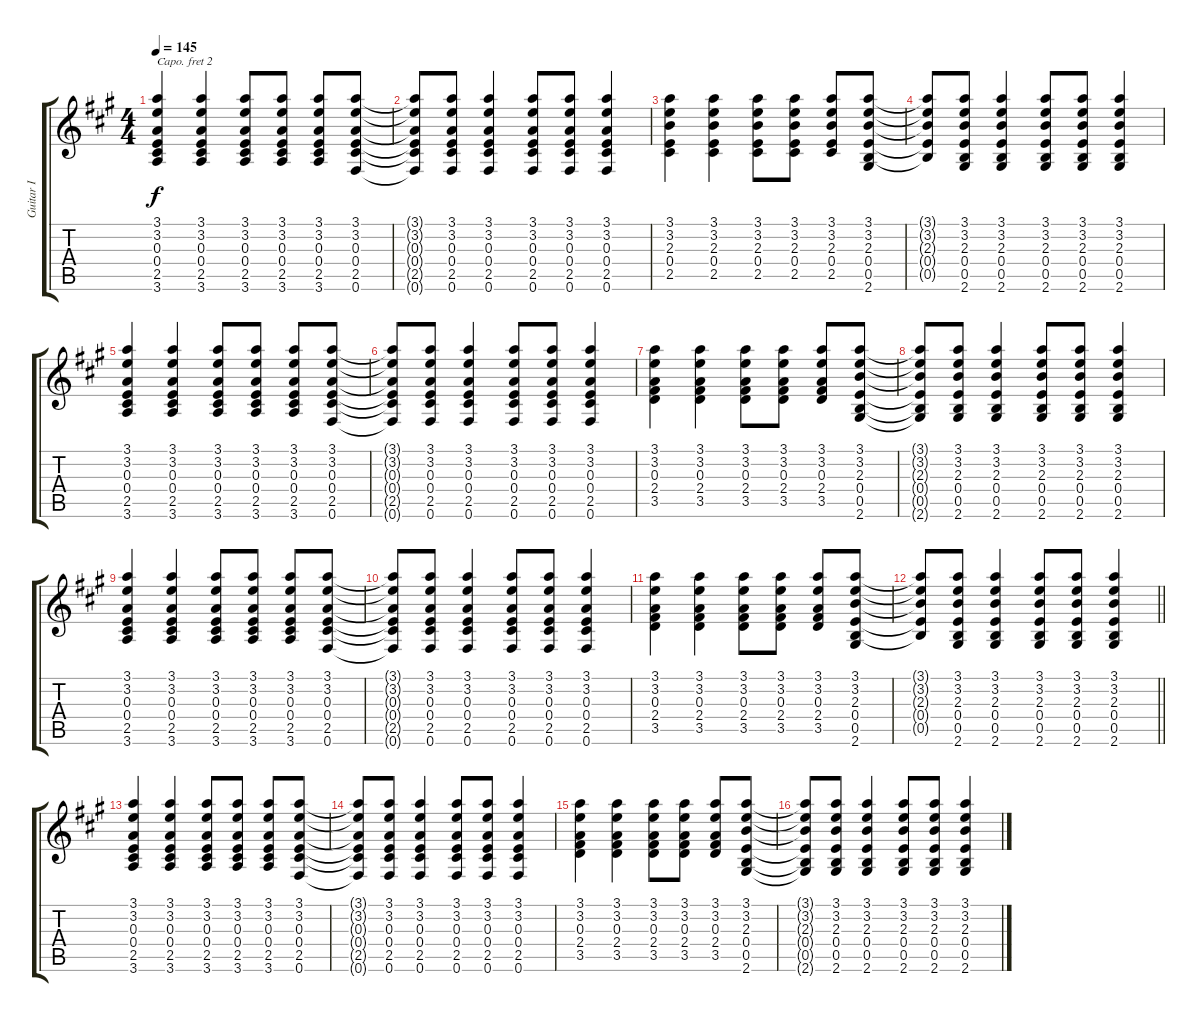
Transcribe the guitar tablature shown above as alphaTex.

\track ("Guitar I" "Guitar I") {instrument acousticguitarsteel}
\staff {score tabs}
\capo 2
\tuning (E4 B3 G3 D3 A2 E2) {hide}
\ts (4 4)
\tempo 145
\clef g2
\ks a
(3.1 3.2 0.3 0.4 2.5 3.6).4{dy f} (3.1 3.2 0.3 0.4 2.5 3.6).4 (3.1 3.2 0.3 0.4 2.5 3.6).8 (3.1 3.2 0.3 0.4 2.5 3.6).8 (3.1 3.2 0.3 0.4 2.5 3.6).8 (3.1 3.2 0.3 0.4 2.5 0.6).8 |
(3.1{t} 3.2{t} 0.3{t} 0.4{t} 2.5{t} 0.6{t}).8 (3.1 3.2 0.3 0.4 2.5 0.6).8 (3.1 3.2 0.3 0.4 2.5 0.6).4 (3.1 3.2 0.3 0.4 2.5 0.6).8 (3.1 3.2 0.3 0.4 2.5 0.6).8 (3.1 3.2 0.3 0.4 2.5 0.6).4 |
(3.1 3.2 2.3 0.4 2.5).4 (3.1 3.2 2.3 0.4 2.5).4 (3.1 3.2 2.3 0.4 2.5).8 (3.1 3.2 2.3 0.4 2.5).8 (3.1 3.2 2.3 0.4 2.5).8 (3.1 3.2 2.3 0.4 0.5 2.6).8 |
(3.1{t} 3.2{t} 2.3{t} 0.4{t} 0.5{t}).8 (3.1 3.2 2.3 0.4 0.5 2.6).8 (3.1 3.2 2.3 0.4 0.5 2.6).4 (3.1 3.2 2.3 0.4 0.5 2.6).8 (3.1 3.2 2.3 0.4 0.5 2.6).8 (3.1 3.2 2.3 0.4 0.5 2.6).4 |
(3.1 3.2 0.3 0.4 2.5 3.6).4 (3.1 3.2 0.3 0.4 2.5 3.6).4 (3.1 3.2 0.3 0.4 2.5 3.6).8 (3.1 3.2 0.3 0.4 2.5 3.6).8 (3.1 3.2 0.3 0.4 2.5 3.6).8 (3.1 3.2 0.3 0.4 2.5 0.6).8 |
(3.1{t} 3.2{t} 0.3{t} 0.4{t} 2.5{t} 0.6{t}).8 (3.1 3.2 0.3 0.4 2.5 0.6).8 (3.1 3.2 0.3 0.4 2.5 0.6).4 (3.1 3.2 0.3 0.4 2.5 0.6).8 (3.1 3.2 0.3 0.4 2.5 0.6).8 (3.1 3.2 0.3 0.4 2.5 0.6).4 |
(3.1 3.2 0.3 2.4 3.5).4 (3.1 3.2 0.3 2.4 3.5).4 (3.1 3.2 0.3 2.4 3.5).8 (3.1 3.2 0.3 2.4 3.5).8 (3.1 3.2 0.3 2.4 3.5).8 (3.1 3.2 2.3 0.4 0.5 2.6).8 |
(3.1{t} 3.2{t} 2.3{t} 0.4{t} 0.5{t} 2.6{t}).8 (3.1 3.2 2.3 0.4 0.5 2.6).8 (3.1 3.2 2.3 0.4 0.5 2.6).4 (3.1 3.2 2.3 0.4 0.5 2.6).8 (3.1 3.2 2.3 0.4 0.5 2.6).8 (3.1 3.2 2.3 0.4 0.5 2.6).4 |
(3.1 3.2 0.3 0.4 2.5 3.6).4 (3.1 3.2 0.3 0.4 2.5 3.6).4 (3.1 3.2 0.3 0.4 2.5 3.6).8 (3.1 3.2 0.3 0.4 2.5 3.6).8 (3.1 3.2 0.3 0.4 2.5 3.6).8 (3.1 3.2 0.3 0.4 2.5 0.6).8 |
(3.1{t} 3.2{t} 0.3{t} 0.4{t} 2.5{t} 0.6{t}).8 (3.1 3.2 0.3 0.4 2.5 0.6).8 (3.1 3.2 0.3 0.4 2.5 0.6).4 (3.1 3.2 0.3 0.4 2.5 0.6).8 (3.1 3.2 0.3 0.4 2.5 0.6).8 (3.1 3.2 0.3 0.4 2.5 0.6).4 |
(3.1 3.2 0.3 2.4 3.5).4 (3.1 3.2 0.3 2.4 3.5).4 (3.1 3.2 0.3 2.4 3.5).8 (3.1 3.2 0.3 2.4 3.5).8 (3.1 3.2 0.3 2.4 3.5).8 (3.1 3.2 2.3 0.4 0.5 2.6).8 |
\barLineRight lightlight
(3.1{t} 3.2{t} 2.3{t} 0.4{t} 0.5{t}).8 (3.1 3.2 2.3 0.4 0.5 2.6).8 (3.1 3.2 2.3 0.4 0.5 2.6).4 (3.1 3.2 2.3 0.4 0.5 2.6).8 (3.1 3.2 2.3 0.4 0.5 2.6).8 (3.1 3.2 2.3 0.4 0.5 2.6).4 |
(3.1 3.2 0.3 0.4 2.5 3.6).4 (3.1 3.2 0.3 0.4 2.5 3.6).4 (3.1 3.2 0.3 0.4 2.5 3.6).8 (3.1 3.2 0.3 0.4 2.5 3.6).8 (3.1 3.2 0.3 0.4 2.5 3.6).8 (3.1 3.2 0.3 0.4 2.5 0.6).8 |
(3.1{t} 3.2{t} 0.3{t} 0.4{t} 2.5{t} 0.6{t}).8 (3.1 3.2 0.3 0.4 2.5 0.6).8 (3.1 3.2 0.3 0.4 2.5 0.6).4 (3.1 3.2 0.3 0.4 2.5 0.6).8 (3.1 3.2 0.3 0.4 2.5 0.6).8 (3.1 3.2 0.3 0.4 2.5 0.6).4 |
(3.1 3.2 0.3 2.4 3.5).4 (3.1 3.2 0.3 2.4 3.5).4 (3.1 3.2 0.3 2.4 3.5).8 (3.1 3.2 0.3 2.4 3.5).8 (3.1 3.2 0.3 2.4 3.5).8 (3.1 3.2 2.3 0.4 0.5 2.6).8 |
(3.1{t} 3.2{t} 2.3{t} 0.4{t} 0.5{t} 2.6{t}).8 (3.1 3.2 2.3 0.4 0.5 2.6).8 (3.1 3.2 2.3 0.4 0.5 2.6).4 (3.1 3.2 2.3 0.4 0.5 2.6).8 (3.1 3.2 2.3 0.4 0.5 2.6).8 (3.1 3.2 2.3 0.4 0.5 2.6).4
